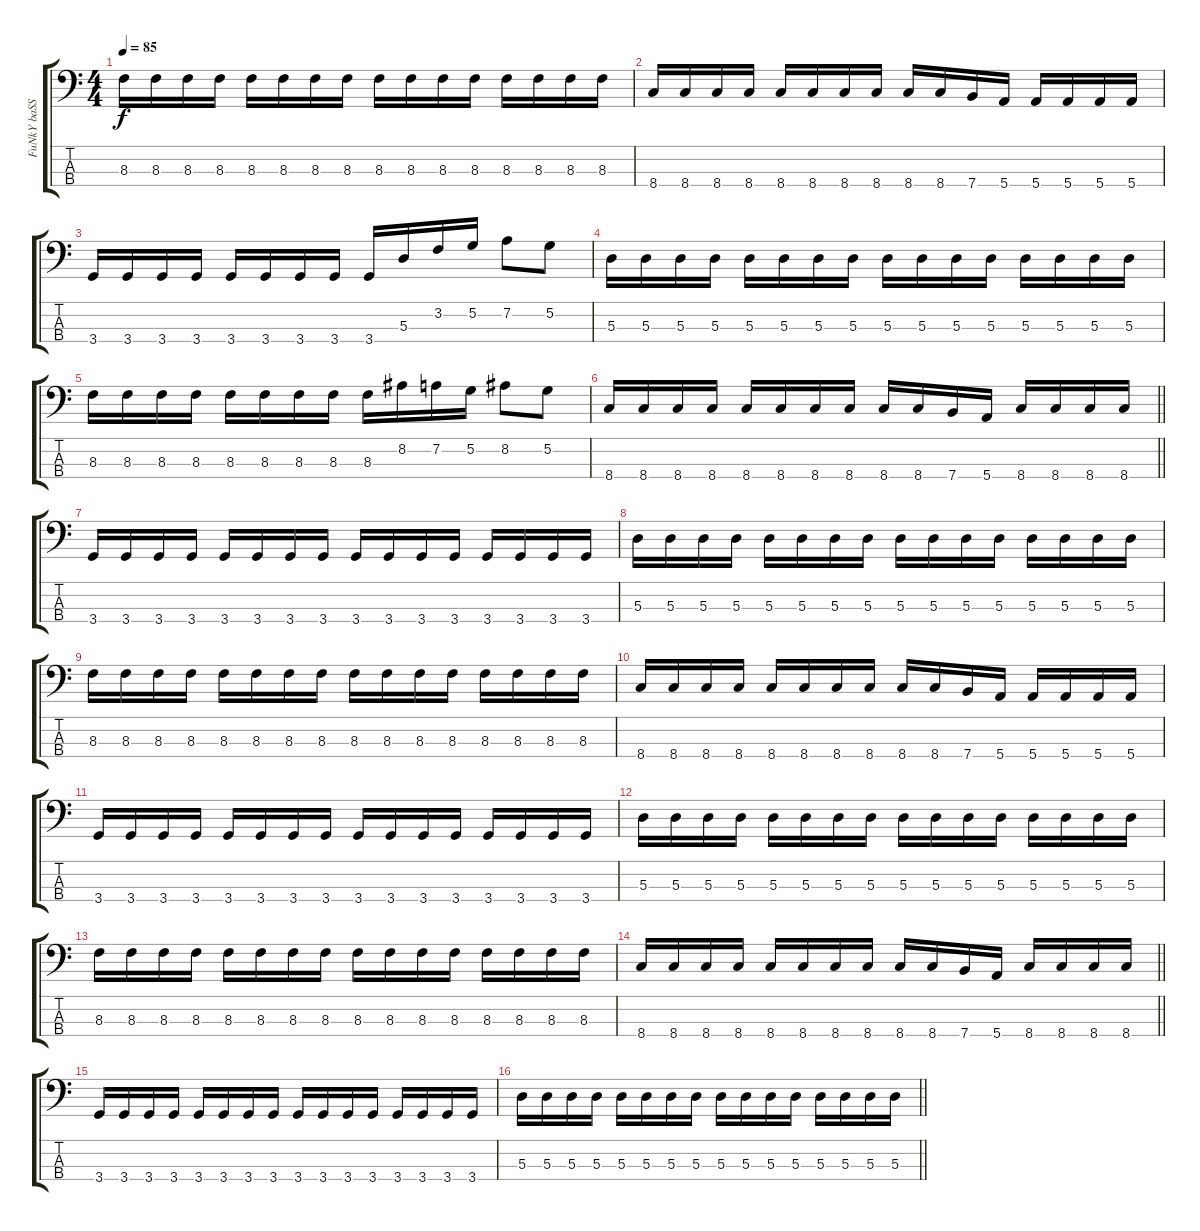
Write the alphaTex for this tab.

\track ("FuNkY baSS:)" "FuNkY baSS") {instrument electricbassfinger}
\staff {score tabs}
\tuning (G2 D2 A1 E1) {hide}
\ts (4 4)
\tempo 85
\clef f4
\ks c
8.3.16{dy f} 8.3.16 8.3.16 8.3.16 8.3.16 8.3.16 8.3.16 8.3.16 8.3.16 8.3.16 8.3.16 8.3.16 8.3.16 8.3.16 8.3.16 8.3.16 |
8.4.16 8.4.16 8.4.16 8.4.16 8.4.16 8.4.16 8.4.16 8.4.16 8.4.16 8.4.16 7.4.16 5.4.16 5.4.16 5.4.16 5.4.16 5.4.16 |
3.4.16 3.4.16 3.4.16 3.4.16 3.4.16 3.4.16 3.4.16 3.4.16 3.4.16 5.3.16 3.2.16 5.2.16 7.2.8 5.2.8 |
5.3.16 5.3.16 5.3.16 5.3.16 5.3.16 5.3.16 5.3.16 5.3.16 5.3.16 5.3.16 5.3.16 5.3.16 5.3.16 5.3.16 5.3.16 5.3.16 |
8.3.16 8.3.16 8.3.16 8.3.16 8.3.16 8.3.16 8.3.16 8.3.16 8.3.16 8.2.16 7.2.16 5.2.16 8.2.8 5.2.8 |
\barLineRight lightlight
8.4.16 8.4.16 8.4.16 8.4.16 8.4.16 8.4.16 8.4.16 8.4.16 8.4.16 8.4.16 7.4.16 5.4.16 8.4.16 8.4.16 8.4.16 8.4.16 |
3.4.16 3.4.16 3.4.16 3.4.16 3.4.16 3.4.16 3.4.16 3.4.16 3.4.16 3.4.16 3.4.16 3.4.16 3.4.16 3.4.16 3.4.16 3.4.16 |
5.3.16 5.3.16 5.3.16 5.3.16 5.3.16 5.3.16 5.3.16 5.3.16 5.3.16 5.3.16 5.3.16 5.3.16 5.3.16 5.3.16 5.3.16 5.3.16 |
8.3.16 8.3.16 8.3.16 8.3.16 8.3.16 8.3.16 8.3.16 8.3.16 8.3.16 8.3.16 8.3.16 8.3.16 8.3.16 8.3.16 8.3.16 8.3.16 |
8.4.16 8.4.16 8.4.16 8.4.16 8.4.16 8.4.16 8.4.16 8.4.16 8.4.16 8.4.16 7.4.16 5.4.16 5.4.16 5.4.16 5.4.16 5.4.16 |
3.4.16 3.4.16 3.4.16 3.4.16 3.4.16 3.4.16 3.4.16 3.4.16 3.4.16 3.4.16 3.4.16 3.4.16 3.4.16 3.4.16 3.4.16 3.4.16 |
5.3.16 5.3.16 5.3.16 5.3.16 5.3.16 5.3.16 5.3.16 5.3.16 5.3.16 5.3.16 5.3.16 5.3.16 5.3.16 5.3.16 5.3.16 5.3.16 |
8.3.16 8.3.16 8.3.16 8.3.16 8.3.16 8.3.16 8.3.16 8.3.16 8.3.16 8.3.16 8.3.16 8.3.16 8.3.16 8.3.16 8.3.16 8.3.16 |
\barLineRight lightlight
8.4.16 8.4.16 8.4.16 8.4.16 8.4.16 8.4.16 8.4.16 8.4.16 8.4.16 8.4.16 7.4.16 5.4.16 8.4.16 8.4.16 8.4.16 8.4.16 |
3.4.16 3.4.16 3.4.16 3.4.16 3.4.16 3.4.16 3.4.16 3.4.16 3.4.16 3.4.16 3.4.16 3.4.16 3.4.16 3.4.16 3.4.16 3.4.16 |
\barLineRight lightlight
5.3.16 5.3.16 5.3.16 5.3.16 5.3.16 5.3.16 5.3.16 5.3.16 5.3.16 5.3.16 5.3.16 5.3.16 5.3.16 5.3.16 5.3.16 5.3.16
